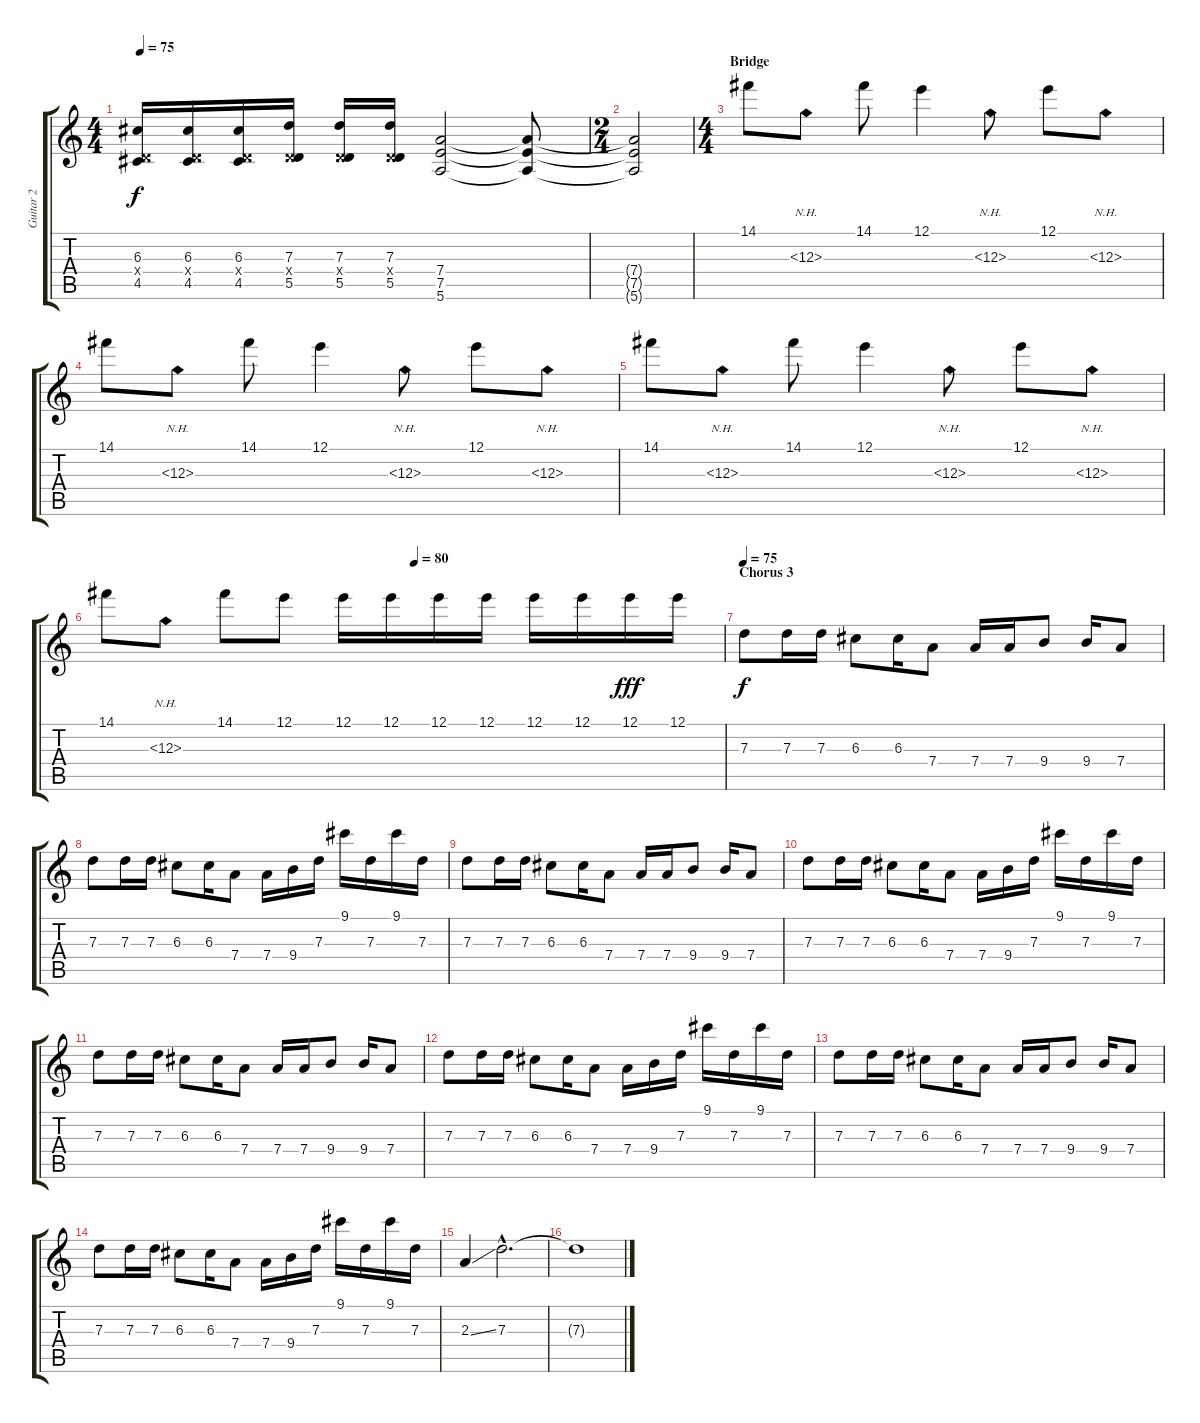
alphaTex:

\track ("Guitar 2" "Guitar 2") {instrument electricguitarclean}
\staff {score tabs}
\tuning (E4 B3 G3 D3 A2 E2) {hide}
\ts (4 4)
\tempo 75
\clef g2
\ks c
(6.3 0.4{x} 4.5).16{dy f} (6.3 0.4{x} 4.5).16 (6.3 0.4{x} 4.5).16 (7.3 0.4{x} 5.5).16 (7.3 0.4{x} 5.5).16 (7.3 0.4{x} 5.5).16 (7.4 7.5 5.6).2 (7.4{t} 7.5{t} 5.6{t}).8 |
\ts (2 4)
(7.4{t} 7.5{t} 5.6{t}).2 |
\ts (4 4)
\section ("" "Bridge")
14.1.8{instrument distortionguitar} 12.3{nh}.8 14.1.8 12.1.4 12.3{nh}.8 12.1.8 12.3{nh}.8 |
14.1.8{instrument distortionguitar} 12.3{nh}.8 14.1.8 12.1.4 12.3{nh}.8 12.1.8 12.3{nh}.8 |
14.1.8{instrument distortionguitar} 12.3{nh}.8 14.1.8 12.1.4 12.3{nh}.8 12.1.8 12.3{nh}.8 |
\tempo (80 0.5)
14.1.8{instrument distortionguitar} 12.3{nh}.8 14.1.8 12.1.8 12.1.16 12.1.16 12.1.16 12.1.16 12.1.16 12.1.16 12.1.16{dy fff} 12.1.16 |
\section ("" "Chorus 3")
\tempo 75
7.3.8{dy f instrument distortionguitar} 7.3.16 7.3.16 6.3.8 6.3.16 7.4.8 7.4.16 7.4.16 9.4.8 9.4.16 7.4.8 |
7.3.8 7.3.16 7.3.16 6.3.8 6.3.16 7.4.8 7.4.16 9.4.16 7.3.16 9.1.16 7.3.16 9.1.16 7.3.16 |
7.3.8{instrument distortionguitar} 7.3.16 7.3.16 6.3.8 6.3.16 7.4.8 7.4.16 7.4.16 9.4.8 9.4.16 7.4.8 |
7.3.8 7.3.16 7.3.16 6.3.8 6.3.16 7.4.8 7.4.16 9.4.16 7.3.16 9.1.16 7.3.16 9.1.16 7.3.16 |
7.3.8{instrument distortionguitar} 7.3.16 7.3.16 6.3.8 6.3.16 7.4.8 7.4.16 7.4.16 9.4.8 9.4.16 7.4.8 |
7.3.8 7.3.16 7.3.16 6.3.8 6.3.16 7.4.8 7.4.16 9.4.16 7.3.16 9.1.16 7.3.16 9.1.16 7.3.16 |
7.3.8{instrument distortionguitar} 7.3.16 7.3.16 6.3.8 6.3.16 7.4.8 7.4.16 7.4.16 9.4.8 9.4.16 7.4.8 |
7.3.8 7.3.16 7.3.16 6.3.8 6.3.16 7.4.8 7.4.16 9.4.16 7.3.16 9.1.16 7.3.16 9.1.16 7.3.16 |
2.3{ss}.4 7.3{hac}.2{d} |
7.3{t}.1
